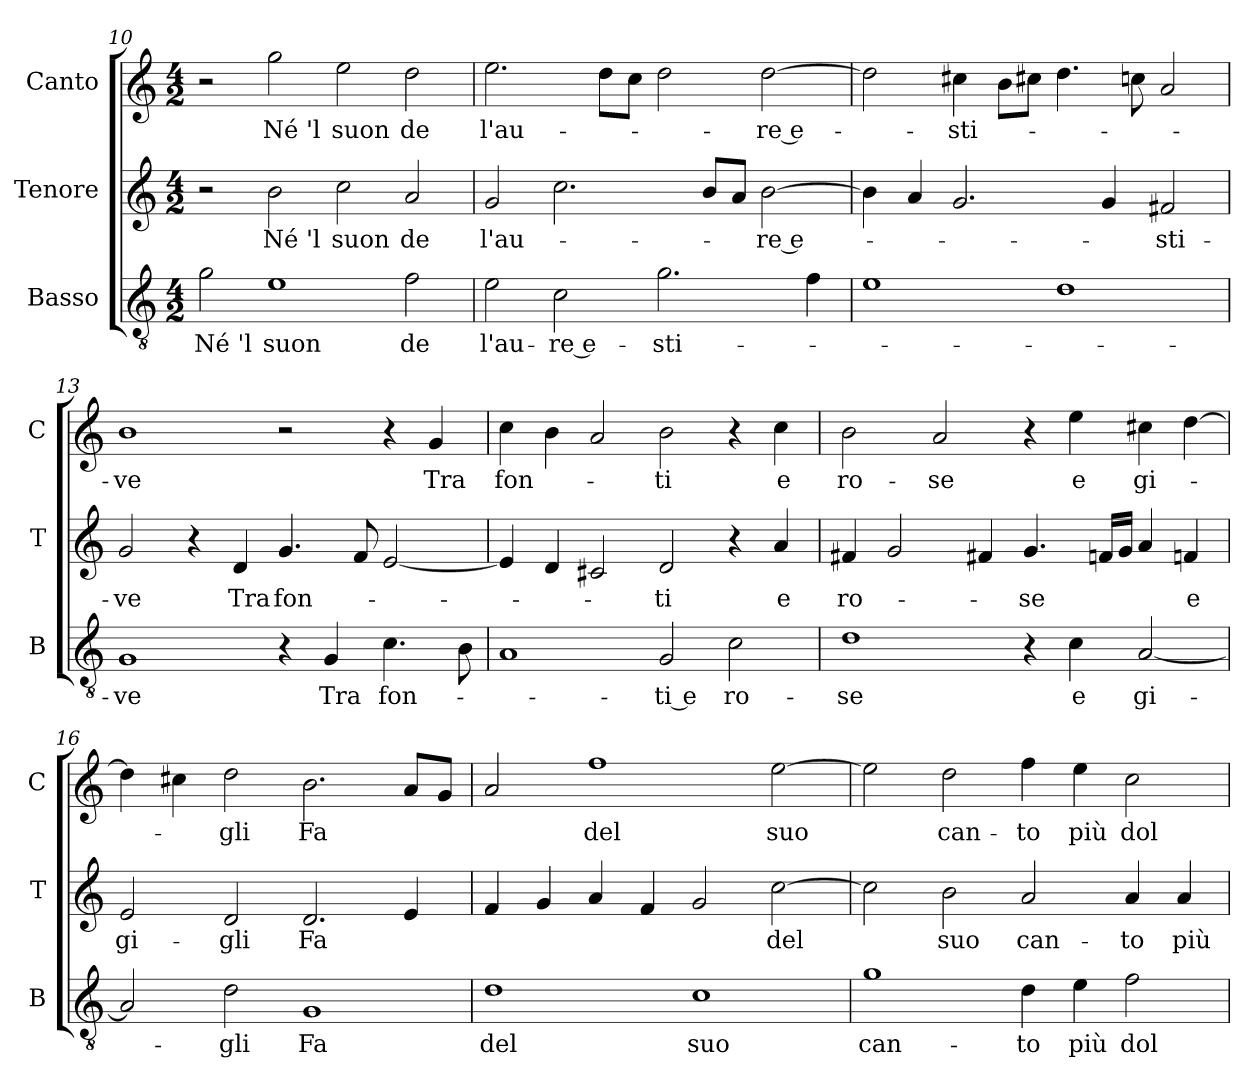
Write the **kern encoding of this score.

**kern	**text	**kern	**text	**kern	**text
*part3	*part3	*part2	*part2	*part1	*part1
*staff3	*staff3	*staff2	*staff2	*staff1	*staff1
*I"Basso	*	*I"Tenore	*	*I"Canto	*
*I'B	*	*I'T	*	*I'C	*
*clefGv2	*	*clefG2	*	*clefG2	*
*k[]	*	*k[]	*	*k[]	*
*M4/2	*	*M4/2	*	*M4/2	*
=10	=10	=10	=10	=10	=10
2g	Né 'l	2r	.	2r	.
1e	suon	2b	Né 'l	2gg	Né 'l
.	.	2cc	suon	2ee	suon
2f	de	2a	de	2dd	de
=11	=11	=11	=11	=11	=11
2e	l'au-	2g	l'au-	2.ee	l'au-
2c	-re e-	2.cc	.	.	.
.	.	.	.	8ddL	.
.	.	.	.	8ccJ	.
2.g	-sti-	.	.	2dd	.
.	.	8bL	.	.	.
.	.	8aJ	.	.	.
.	.	[2b	-re e-	[2dd	-re e-
4f	.	.	.	.	.
=12	=12	=12	=12	=12	=12
1e	.	4b]	.	2dd]	.
.	.	4a	.	.	.
.	.	2.g	.	4cc#X	-sti-
.	.	.	.	8bL	.
.	.	.	.	8cc#XJ	.
1d	.	.	.	4.dd	.
.	.	4g	.	.	.
.	.	.	.	8ccn	.
.	.	2f#X	-sti-	2a	.
=13	=13	=13	=13	=13	=13
1G	-ve	2g	-ve	1b	-ve
.	.	4r	.	.	.
.	.	4d	Tra	.	.
4r	.	4.g	fon-	2r	.
4G	Tra	.	.	.	.
.	.	8f	.	.	.
4.c	fon-	[2e	.	4r	.
.	.	.	.	4g	Tra
8B	.	.	.	.	.
=14	=14	=14	=14	=14	=14
1A	.	4e]	.	4cc	fon-
.	.	4d	.	4b	.
.	.	2c#X	.	2a	.
2G	-ti e	2d	-ti	2b	-ti
2c	ro-	4r	.	4r	.
.	.	4a	e	4cc	e
=15	=15	=15	=15	=15	=15
1d	-se	4f#X	ro-	2b	ro-
.	.	2g	.	.	.
.	.	.	.	2a	-se
.	.	4f#X	.	.	.
4r	.	4.g	-se	4r	.
4c	e	.	.	4ee	e
.	.	16fnLL	.	.	.
.	.	16gJJ	.	.	.
[2A	gi-	4a	.	4cc#X	gi-
.	.	4fn	e	[4dd	.
=16	=16	=16	=16	=16	=16
2A]	.	2e	gi-	4dd]	.
.	.	.	.	4cc#X	.
2d	-gli	2d	-gli	2dd	-gli
1G	Fa	2.d	Fa	2.b	Fa
.	.	4e	.	8aL	.
.	.	.	.	8gJ	.
=17	=17	=17	=17	=17	=17
1d	del	4f	.	2a	.
.	.	4g	.	.	.
.	.	4a	.	1ff	del
.	.	4f	.	.	.
1c	suo	2g	.	.	.
.	.	[2cc	del	[2ee	suo
=18	=18	=18	=18	=18	=18
1g	can-	2cc]	.	2ee]	.
.	.	2b	suo	2dd	can-
4d	-to	2a	can-	4ff	-to
4e	più	.	.	4ee	più
2f	dol-	4a	-to	2cc	dol-
.	.	4a	più	.	.
=	=	=	=	=	=
*-	*-	*-	*-	*-	*-
